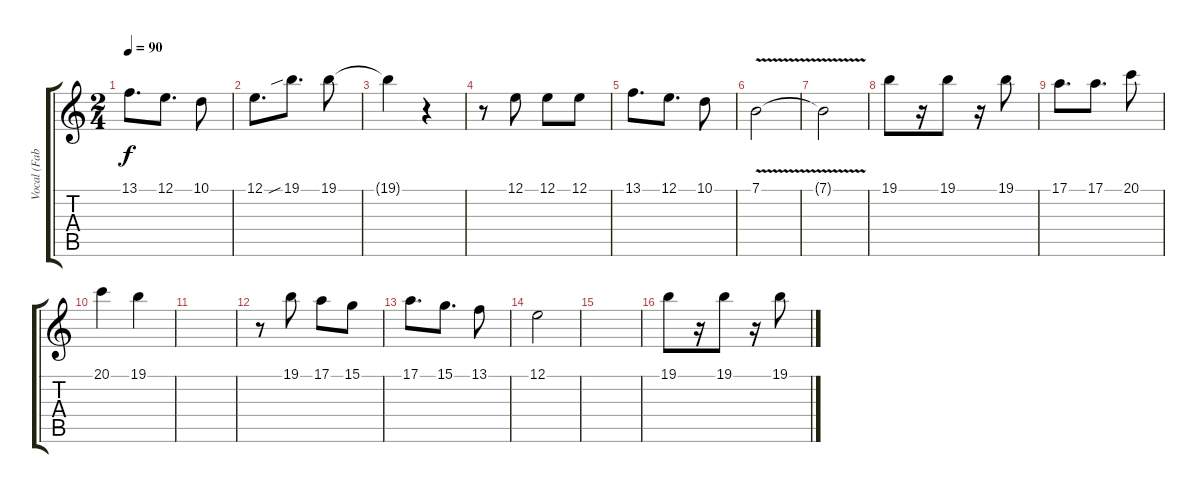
\track ("Vocal (Fabio Lione)" "Vocal (Fab") {instrument rockorgan}
\staff {score tabs}
\tuning (E4 B3 G3 D3 A2 E2) {hide}
\ts (2 4)
\tempo 90
\clef g2
\ks c
13.1.8{d dy f} 12.1.8{d} 10.1.8 |
12.1.8{d} 19.1{sib}.8{d} 19.1.8 |
19.1{t}.4 r.4 |
r.8 12.1.8 12.1.8 12.1.8 |
13.1.8{d} 12.1.8{d} 10.1.8 |
7.1{v}.2 |
7.1{t}.2 |
19.1.8 r.16 19.1.8 r.16 19.1.8 |
17.1.8{d} 17.1.8{d} 20.1.8 |
20.1.4 19.1.4 |
|
r.8 19.1.8 17.1.8 15.1.8 |
17.1.8{d} 15.1.8{d} 13.1.8 |
12.1.2 |
|
19.1.8 r.16 19.1.8 r.16 19.1.8
